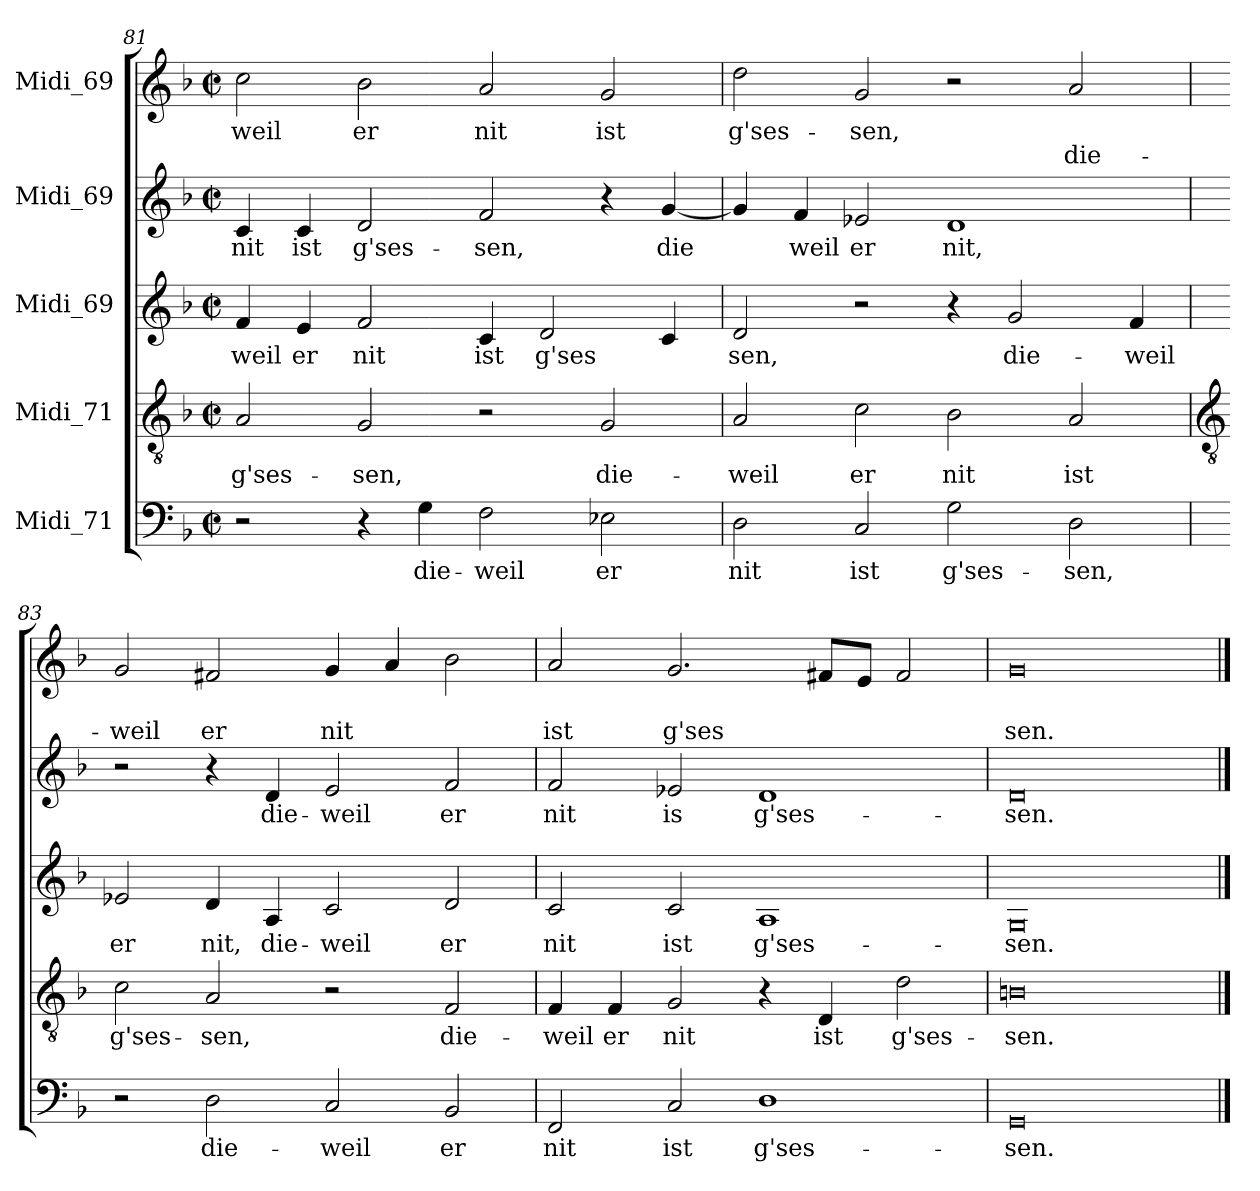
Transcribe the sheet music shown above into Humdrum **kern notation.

**kern	**text	**kern	**text	**kern	**text	**kern	**text	**kern	**text	**text
*part5	*part5	*part4	*part4	*part3	*part3	*part2	*part2	*part1	*part1	*part1
*staff5	*staff5	*staff4	*staff4	*staff3	*staff3	*staff2	*staff2	*staff1	*staff1	*staff1
*I"Midi_71	*	*I"Midi_71	*	*I"Midi_69	*	*I"Midi_69	*	*I"Midi_69	*	*
*clefF4	*	*clefGv2	*	*clefG2	*	*clefG2	*	*clefG2	*	*
*k[b-]	*	*k[b-]	*	*k[b-]	*	*k[b-]	*	*k[b-]	*	*
*F:	*	*F:	*	*F:	*	*F:	*	*F:	*	*
*M4/2	*	*M4/2	*	*M4/2	*	*M4/2	*	*M4/2	*	*
*met(c|)	*	*met(c|)	*	*met(c|)	*	*met(c|)	*	*met(c|)	*	*
=81	=81	=81	=81	=81	=81	=81	=81	=81	=81	=81
!	!	!	!LO:LY:b	!	!LO:LY:b	!	!LO:LY:b	!	!LO:LY:b	!
2r	.	2A	g'ses-	4f	-weil	4c	nit	2cc	-weil	.
!	!	!	!	!	!LO:LY:b	!	!LO:LY:b	!	!	!
.	.	.	.	4e	er	4c	ist	.	.	.
!	!	!	!LO:LY:b	!	!LO:LY:b	!	!LO:LY:b	!	!LO:LY:b	!
4r	.	2G	-sen,	2f	nit	2d	g'ses-	2b-	er	.
!	!LO:LY:b	!	!	!	!	!	!	!	!	!
4G	die-	.	.	.	.	.	.	.	.	.
!	!LO:LY:b	!	!	!	!LO:LY:b	!	!LO:LY:b	!	!LO:LY:b	!
2F	-weil	2r	.	4c	ist	2f	-sen,	2a	nit	.
!	!	!	!	!	!LO:LY:b	!	!	!	!	!
.	.	.	.	2d	g'ses	.	.	.	.	.
!	!LO:LY:b	!	!LO:LY:b	!	!	!	!	!	!LO:LY:b	!
2E-X	er	2G	die-	.	.	4r	.	2g	ist	.
!	!	!	!	!	!	!	!LO:LY:b	!	!	!
.	.	.	.	4c	.	[4g	die	.	.	.
=82	=82	=82	=82	=82	=82	=82	=82	=82	=82	=82
!	!LO:LY:b	!	!LO:LY:b	!	!LO:LY:b	!	!	!	!LO:LY:b	!
2D	nit	2A	-weil	2d	sen,	4g]	.	2dd	g'ses-	.
!	!	!	!	!	!	!	!LO:LY:b	!	!	!
.	.	.	.	.	.	4f	weil	.	.	.
!	!LO:LY:b	!	!LO:LY:b	!	!	!	!LO:LY:b	!	!LO:LY:b	!
2C	ist	2c	er	2r	.	2e-X	er	2g	-sen,	.
!	!LO:LY:b	!	!LO:LY:b	!	!	!	!LO:LY:b	!	!	!
2G	g'ses-	2B-	nit	4r	.	1d	nit,	2r	.	.
!	!	!	!	!	!LO:LY:b	!	!	!	!	!
.	.	.	.	2g	die-	.	.	.	.	.
!	!LO:LY:b	!	!LO:LY:b	!	!	!	!	!	!	!LO:LY:b
2D	-sen,	2A	ist	.	.	.	.	2a	.	die-
!	!	!	!	!	!LO:LY:b	!	!	!	!	!
.	.	.	.	4f	-weil	.	.	.	.	.
!!LO:LB:g=z
=83	=83	=83	=83	=83	=83	=83	=83	=83	=83	=83
*	*	*clefGv2	*	*	*	*	*	*	*	*
!	!	!	!LO:LY:b	!	!LO:LY:b	!	!	!	!	!LO:LY:b
2r	.	2c	g'ses-	2e-X	er	2r	.	2g	.	-weil
!	!LO:LY:b	!	!LO:LY:b	!	!LO:LY:b	!	!	!	!	!LO:LY:b
2D	die-	2A	-sen,	4d	nit,	4r	.	2f#X	.	er
!	!	!	!	!	!LO:LY:b	!	!LO:LY:b	!	!	!
.	.	.	.	4A	die-	4d	die-	.	.	.
!	!LO:LY:b	!	!	!	!LO:LY:b	!	!LO:LY:b	!	!	!LO:LY:b
2C	-weil	2r	.	2c	-weil	2e	-weil	4g	.	nit
.	.	.	.	.	.	.	.	4a	.	.
!	!LO:LY:b	!	!LO:LY:b	!	!LO:LY:b	!	!LO:LY:b	!	!	!
2BB-	er	2F	die-	2d	er	2f	er	2b-	.	.
=84	=84	=84	=84	=84	=84	=84	=84	=84	=84	=84
!	!LO:LY:b	!	!LO:LY:b	!	!LO:LY:b	!	!LO:LY:b	!	!	!LO:LY:b
2FF	nit	4F	-weil	2c	nit	2f	nit	2a	.	ist
!	!	!	!LO:LY:b	!	!	!	!	!	!	!
.	.	4F	er	.	.	.	.	.	.	.
!	!LO:LY:b	!	!LO:LY:b	!	!LO:LY:b	!	!LO:LY:b	!	!	!LO:LY:b
2C	ist	2G	nit	2c	ist	2e-X	is	2.g	.	g'ses
!	!LO:LY:b	!	!	!	!LO:LY:b	!	!LO:LY:b	!	!	!
1D	g'ses-	4r	.	1A	g'ses-	1d	g'ses-	.	.	.
!	!	!	!LO:LY:b	!	!	!	!	!	!	!
.	.	4D	ist	.	.	.	.	8f#L	.	.
.	.	.	.	.	.	.	.	8eJ	.	.
!	!	!	!LO:LY:b	!	!	!	!	!	!	!
.	.	2d	g'ses-	.	.	.	.	2f#	.	.
=85	=85	=85	=85	=85	=85	=85	=85	=85	=85	=85
!	!LO:LY:b	!	!LO:LY:b	!	!LO:LY:b	!	!LO:LY:b	!	!	!LO:LY:b
0GG	-sen.	0Bn	-sen.	0G	-sen.	0d	-sen.	0g	.	sen.
==	==	==	==	==	==	==	==	==	==	==
*-	*-	*-	*-	*-	*-	*-	*-	*-	*-	*-
